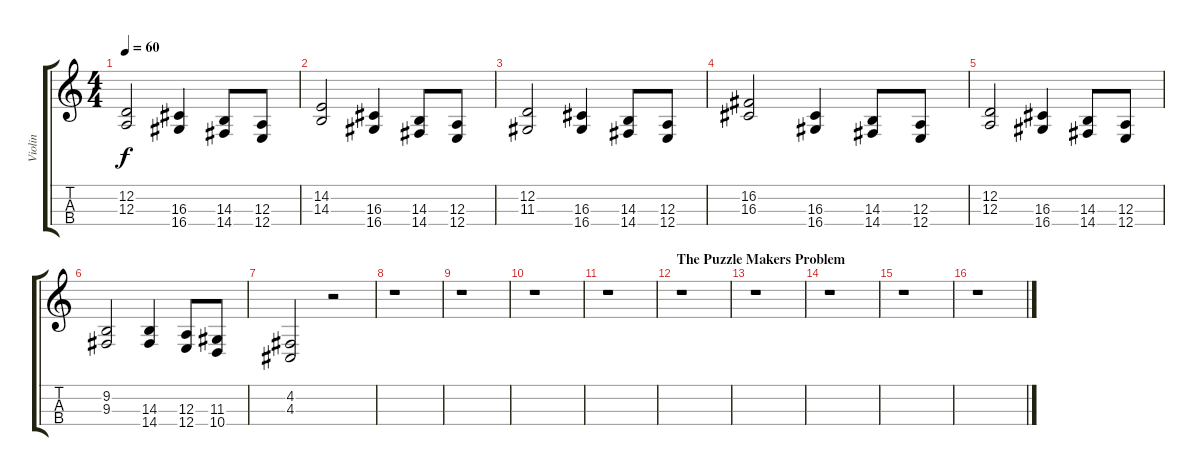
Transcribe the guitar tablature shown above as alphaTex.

\track ("Violin " "Violin ") {instrument violin}
\staff {score tabs}
\tuning (G3 D3 A2 E2) {hide}
\ts (4 4)
\tempo 60
\clef g2
\ks c
(12.2 12.3).2{dy f} (16.3 16.4).4 (14.3 14.4).8 (12.3 12.4).8 |
(14.2 14.3).2 (16.3 16.4).4 (14.3 14.4).8 (12.3 12.4).8 |
(12.2 11.3).2 (16.3 16.4).4 (14.3 14.4).8 (12.3 12.4).8 |
(16.2 16.3).2 (16.3 16.4).4 (14.3 14.4).8 (12.3 12.4).8 |
(12.2 12.3).2 (16.3 16.4).4 (14.3 14.4).8 (12.3 12.4).8 |
(9.2 9.3).2 (14.3 14.4).4 (12.3 12.4).8 (11.3 10.4).8 |
(4.2 4.3).2 r.2 |
r.1 |
r.1 |
r.1 |
r.1 |
\section ("" "The Puzzle Makers Problem")
r.1 |
r.1 |
r.1 |
r.1 |
r.1
